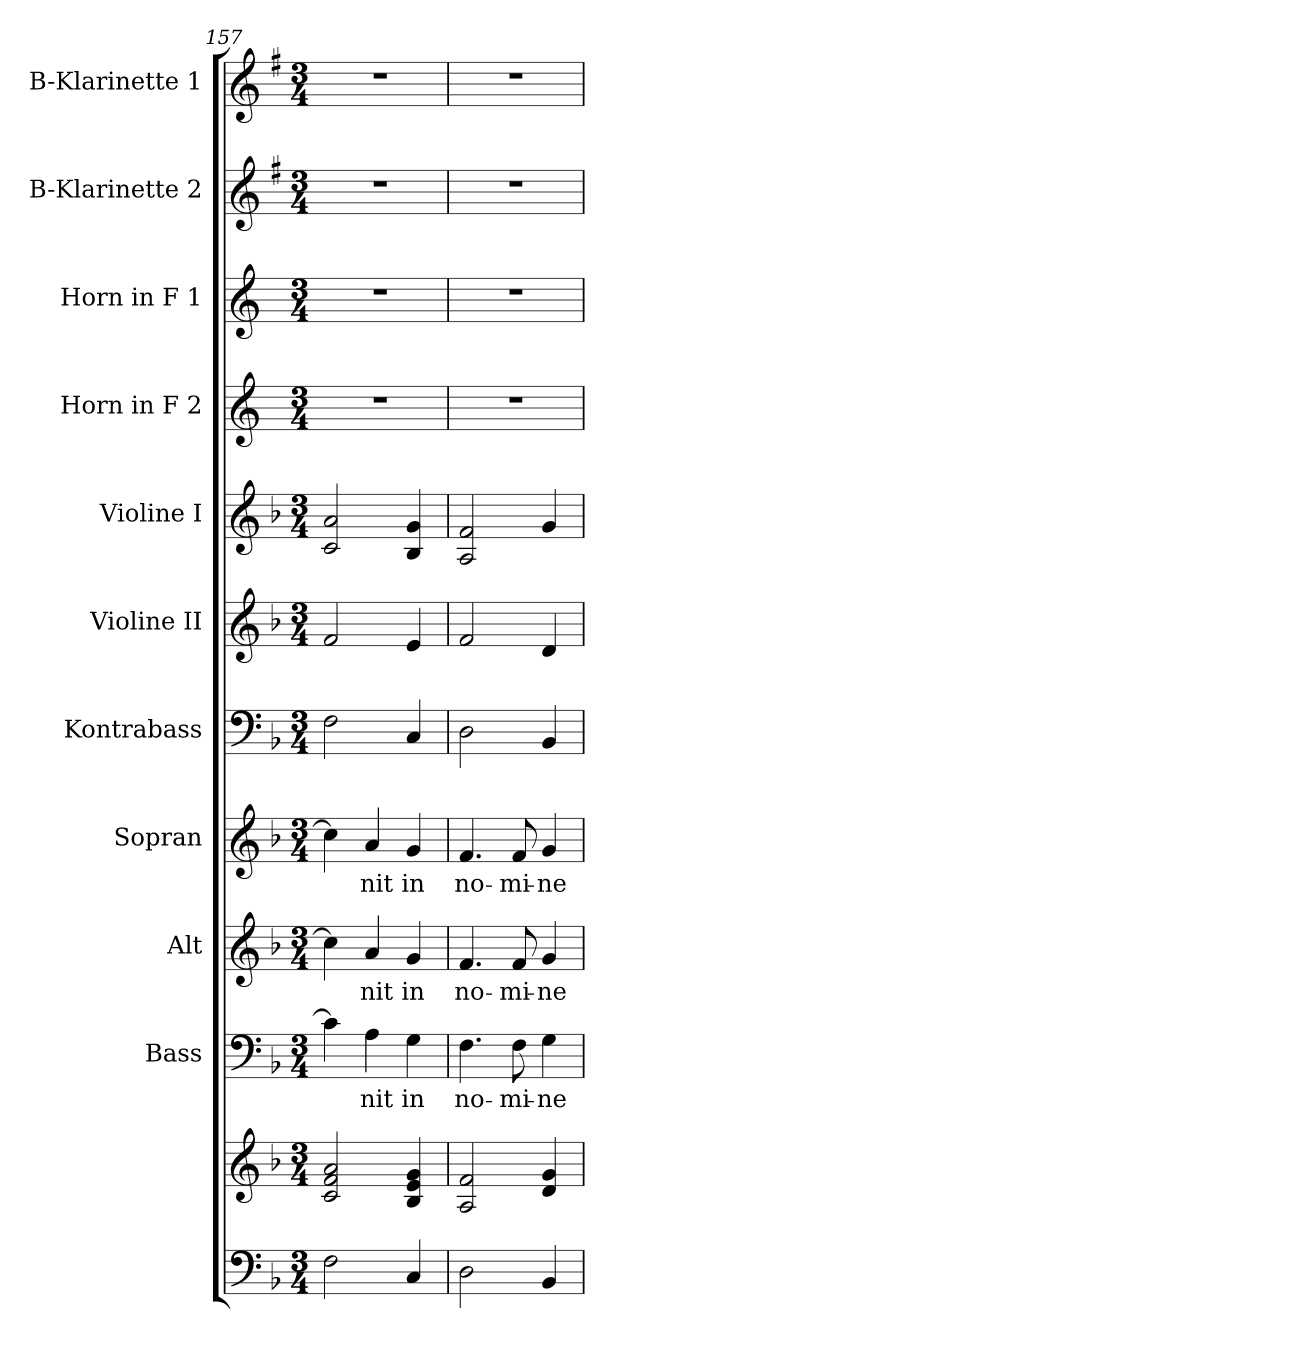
**kern	**kern	**kern	**text	**kern	**text	**kern	**text	**kern	**kern	**kern	**kern	**kern	**kern	**kern
*part11	*part11	*part10	*part10	*part9	*part9	*part8	*part8	*part7	*part6	*part5	*part4	*part3	*part2	*part1
*staff12	*staff11	*staff10	*staff10	*staff9	*staff9	*staff8	*staff8	*staff7	*staff6	*staff5	*staff4	*staff3	*staff2	*staff1
*	*	*I"Bass	*	*I"Alt	*	*I"Sopran	*	*I"Kontrabass	*I"Violine II	*I"Violine I	*I"Horn in F 2	*I"Horn in F 1	*I"B-Klarinette 2	*I"B-Klarinette 1
*	*	*I'B.	*	*I'A.	*	*I'S.	*	*I'Kb.	*I'Vl. II	*I'Vl. I	*	*	*I'B Kl. 2	*I'B Kl. 1
*clefF4	*clefG2	*clefF4	*	*clefG2	*	*clefG2	*	*clefF4	*clefG2	*clefG2	*clefG2	*clefG2	*clefG2	*clefG2
*	*	*	*	*	*	*	*	*ITrd7c12	*	*	*ITrd4c7	*ITrd4c7	*ITrd1c2	*ITrd1c2
*k[b-]	*k[b-]	*k[b-]	*	*k[b-]	*	*k[b-]	*	*k[b-]	*k[b-]	*k[b-]	*k[b-]	*k[b-]	*k[b-]	*k[b-]
*F:	*F:	*F:	*	*F:	*	*F:	*	*F:	*F:	*F:	*F:	*F:	*F:	*F:
*M3/4	*M3/4	*M3/4	*	*M3/4	*	*M3/4	*	*M3/4	*M3/4	*M3/4	*M3/4	*M3/4	*M3/4	*M3/4
=157	=157	=157	=157	=157	=157	=157	=157	=157	=157	=157	=157	=157	=157	=157
2F\	2c/ 2f/ 2a/	4c\]	.	4cc\]	.	4cc\]	.	2FF\	2f/	2c/ 2a/	2.r	2.r	2.r	2.r
!	!	!	!LO:LY:b	!	!LO:LY:b	!	!LO:LY:b	!	!	!	!	!	!	!
.	.	4A\	-nit	4a/	-nit	4a/	-nit	.	.	.	.	.	.	.
!	!	!	!LO:LY:b	!	!LO:LY:b	!	!LO:LY:b	!	!	!	!	!	!	!
4C/	4B-/ 4e/ 4g/	4G\	in	4g/	in	4g/	in	4CC/	4e/	4B-/ 4g/	.	.	.	.
=158	=158	=158	=158	=158	=158	=158	=158	=158	=158	=158	=158	=158	=158	=158
!	!	!	!LO:LY:b	!	!LO:LY:b	!	!LO:LY:b	!	!	!	!	!	!	!
2D\	2A/ 2f/	4.F\	no-	4.f/	no-	4.f/	no-	2DD\	2f/	2A/ 2f/	2.r	2.r	2.r	2.r
!	!	!	!LO:LY:b	!	!LO:LY:b	!	!LO:LY:b	!	!	!	!	!	!	!
.	.	8F\	-mi-	8f/	-mi-	8f/	-mi-	.	.	.	.	.	.	.
!	!	!	!LO:LY:b	!	!LO:LY:b	!	!LO:LY:b	!	!	!	!	!	!	!
4BB-/	4d/ 4g/	4G\	-ne	4g/	-ne	4g/	-ne	4BBB-/	4d/	4g/	.	.	.	.
=	=	=	=	=	=	=	=	=	=	=	=	=	=	=
*-	*-	*-	*-	*-	*-	*-	*-	*-	*-	*-	*-	*-	*-	*-
